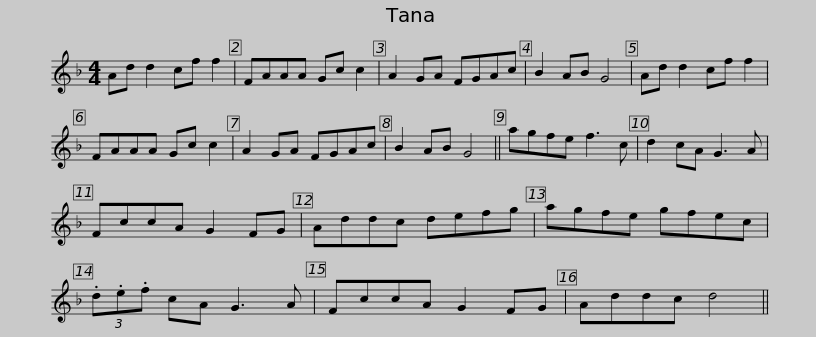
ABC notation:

X:1
L:1/8
M:4/4
I:linebreak $
K:F
V:1 treble
V:1
 Ad d2 cf f2 | FAAA Gc c2 | A2 GA FGAc | B2 AB G4 | Ad d2 cf f2 | %5
 FAAA Gc c2 | A2 GA FGAc |$ B2 AB G4 || agfe f3 c | d2 cA G3 A | %10
 FccA G2 FG | Addc defg | agfe gfec |$ (3.d.e.f cA G3 A | FccA G2 FG | %15
 Addc d4 || %16
